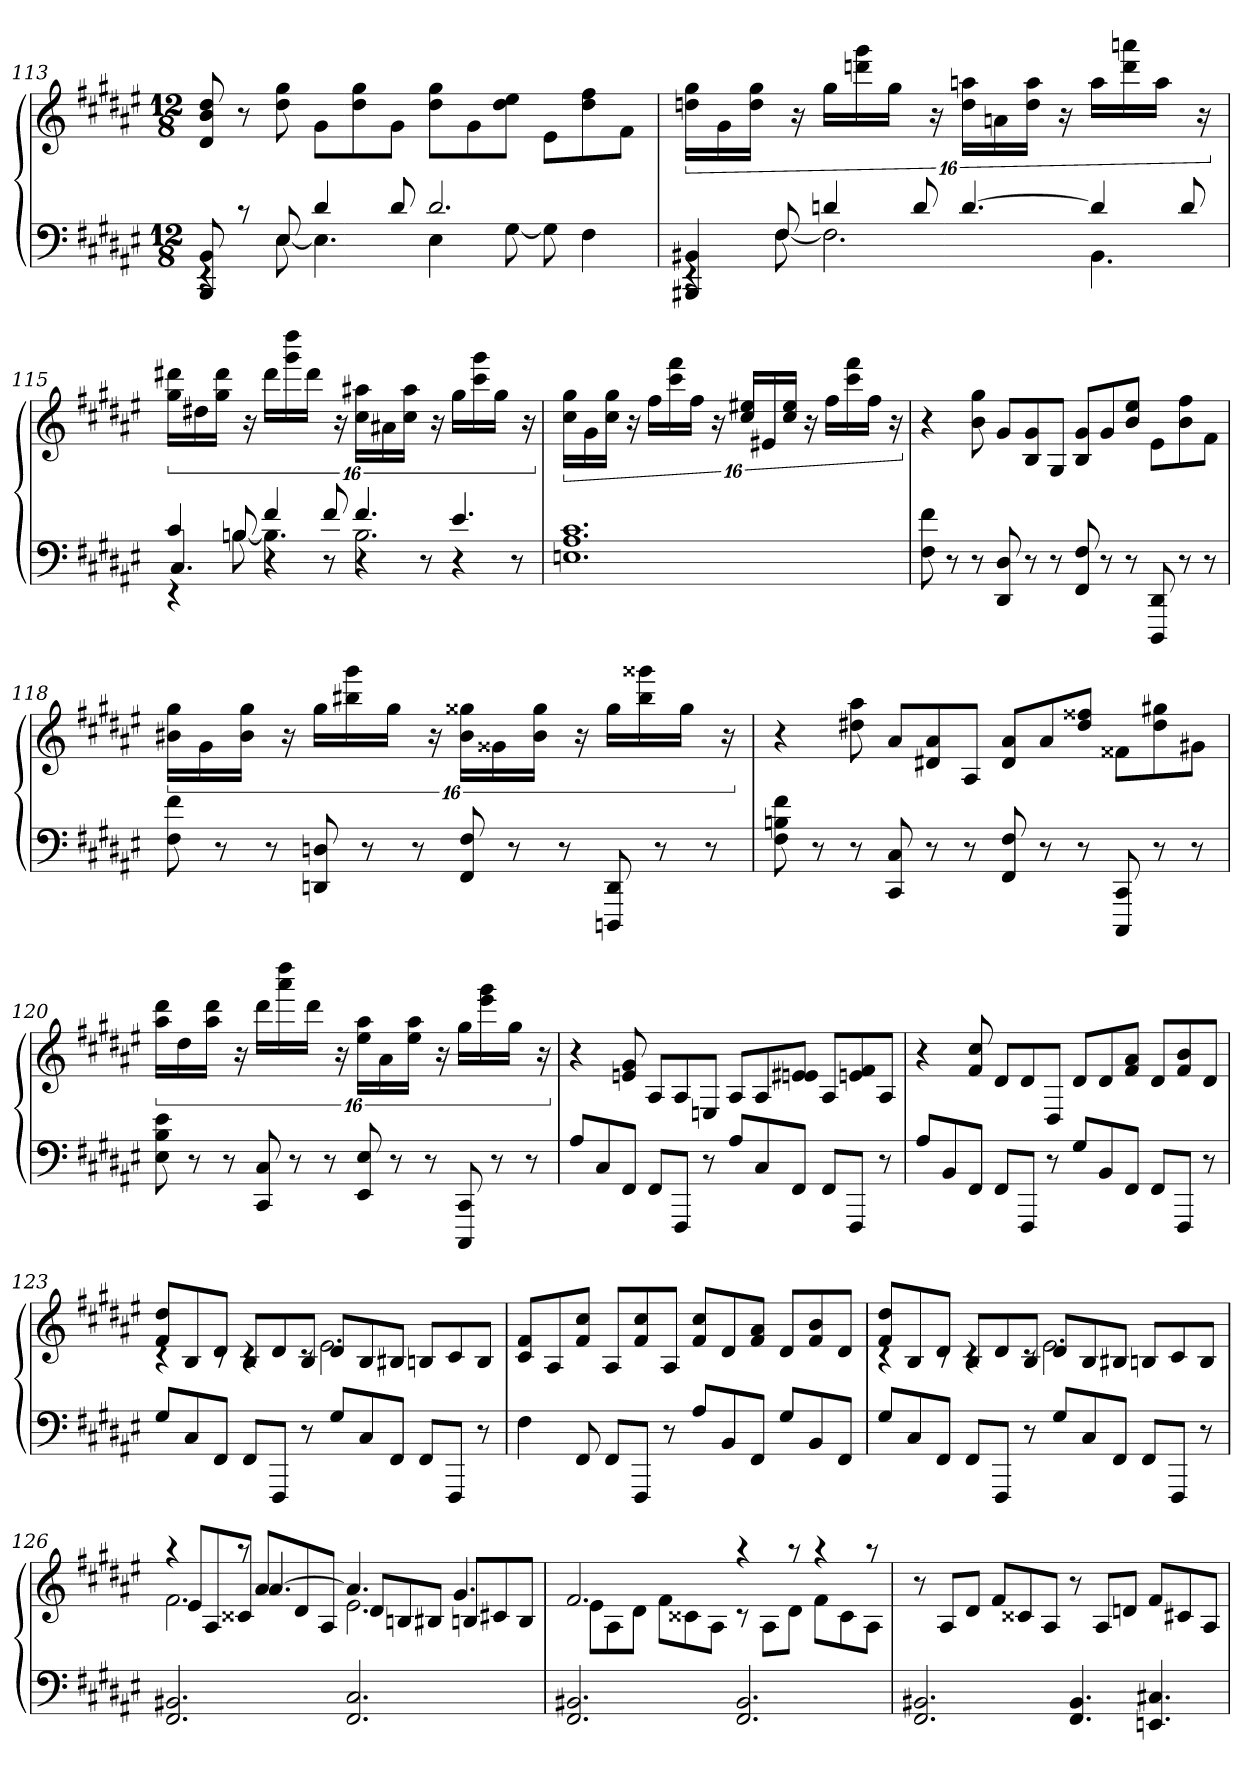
**kern	**kern
*part1	*part1
*staff2	*staff1
*clefF4	*clefG2
*k[f#c#g#d#a#e#]	*k[f#c#g#d#a#e#]
*M12/8	*M12/8
=113	=113
*^	*
8BBB 8BB	4rEE	8d# 8b 8dd#
8rc	.	8r
8E#	[8E#	8dd# 8gg#
4d#	4.E#]	8g#L
.	.	8dd# 8gg#
8d#	.	8g#J
2.d#	4E#	8dd# 8gg#L
.	.	8g#
.	[8G#	8dd# 8ee#J
.	8G#]	8e#L
.	4F#	8dd# 8ff#
.	.	8f#J
=114	=114	=114
4BBB#X 4BB#X	4rEE	32%3ddn 32%3gg#LL
.	.	32%3g#
.	.	32%3dd 32%3gg#JJ
8F#	[8F#	.
.	.	32%3r
4dn	2.F#]	32%3gg#LL
.	.	32%3dddn 32%3ggg#
.	.	32%3gg#JJ
8d	.	.
.	.	32%3r
[4.d	.	32%3dd 32%3aanLL
.	.	32%3an
.	.	32%3dd 32%3aaJJ
.	.	32%3r
4d]	4.BB#	32%3aaLL
.	.	32%3ddd 32%3aaan
.	.	32%3aaJJ
8d	.	.
.	.	32%3r
=115	=115	=115
*	*^	*
4c#	4rEE	4.C#/	32%3gg# 32%3ddd#XLL
.	.	.	32%3dd#X
.	.	.	32%3gg# 32%3ddd#JJ
8Bn	[8B	.	.
.	.	.	32%3r
4f#	4.B]	4r	32%3ddd#LL
.	.	.	32%3ggg# 32%3dddd#
.	.	.	32%3ddd#JJ
8f#	.	8r	.
.	.	.	32%3r
4.f#	2.B	4r	32%3cc# 32%3aa#XLL
.	.	.	32%3a#X
.	.	.	32%3cc# 32%3aa#JJ
.	.	8r	.
.	.	.	32%3r
4.e#	.	4r	32%3gg#LL
.	.	.	32%3ccc# 32%3ggg#
.	.	.	32%3gg#JJ
.	.	8r	.
.	.	.	32%3r
*v	*v	*v	*
=116	=116
1.En 1.A# 1.c#	32%3cc# 32%3gg#LL
.	32%3g#
.	32%3cc# 32%3gg#JJ
.	32%3r
.	32%3ff#LL
.	32%3ccc# 32%3fff#
.	32%3ff#JJ
.	32%3r
.	32%3cc# 32%3ee#XLL
.	32%3e#X
.	32%3cc# 32%3ee#JJ
.	32%3r
.	32%3ff#LL
.	32%3ccc# 32%3fff#
.	32%3ff#JJ
.	32%3r
=117	=117
8F# 8f#	4r
8r	.
8r	8b 8gg#
8DD# 8D#	8g#L
8r	8B 8g#
8r	8G#J
8FF# 8F#	8B 8g#L
8r	8g#
8r	8b 8ee#J
8DDD# 8DD#	8e#L
8r	8b 8ff#
8r	8f#J
=118	=118
8F# 8f#	32%3b#X 32%3gg#LL
.	32%3g#
8r	.
.	32%3b# 32%3gg#JJ
8r	.
.	32%3r
8DDn 8Dn	32%3gg#LL
.	32%3bb#X 32%3ggg#
8r	.
.	32%3gg#JJ
8r	.
.	32%3r
8FF# 8F#	32%3b# 32%3gg##XLL
.	32%3g##X
8r	.
.	32%3b# 32%3gg##JJ
8r	.
.	32%3r
8DDDn 8DD	32%3gg##LL
.	32%3bb# 32%3ggg##X
8r	.
.	32%3gg##JJ
8r	.
.	32%3r
=119	=119
8F# 8Bn 8f#	4r
8r	.
8r	8dd#X 8aa#
8CC# 8C#	8a#L
8r	8d#X 8a#
8r	8A#J
8FF# 8F#	8d# 8a#L
8r	8a#
8r	8dd# 8ff##XJ
8CCC# 8CC#	8f##XL
8r	8dd# 8gg#X
8r	8g#XJ
=120	=120
8E# 8B 8e#	32%3aa# 32%3ddd#LL
.	32%3dd#
8r	.
.	32%3aa# 32%3ddd#JJ
8r	.
.	32%3r
8CC# 8C#	32%3ddd#LL
.	32%3aaa# 32%3dddd#
8r	.
.	32%3ddd#JJ
8r	.
.	32%3r
8EE# 8E#	32%3ee# 32%3aa#LL
.	32%3a#
8r	.
.	32%3ee# 32%3aa#JJ
8r	.
.	32%3r
8CCC# 8CC#	32%3gg#LL
.	32%3eee# 32%3ggg#
8r	.
.	32%3gg#JJ
8r	.
.	32%3r
=121	=121
8A#L	4r
8C#	.
8FF#J	8en 8g#
8FF#L	8A#L
8FFF#J	8A#
8r	8EnJ
8A#L	8A#L
8C#	8A#
8FF#J	8en 8e#XJ
8FF#L	8A#L
8FFF#J	8en 8f#
8r	8A#J
=122	=122
8A#L	4r
8BB	.
8FF#J	8f# 8cc#
8FF#L	8d#L
8FFF#J	8d#
8r	8D#J
8G#L	8d#L
8BB	8d#
8FF#J	8f# 8a#J
8FF#L	8d#L
8FFF#J	8f# 8b
8r	8d#J
=123	=123
*	*^
8G#L	8f# 8dd#L	4rc
8C#	8B	.
8FF#J	8d#J	8rc
8FF#L	8BL	4rc
8FFF#J	8d#	.
8r	8BJ	8rc
8G#L	8d#L	2.e#
8C#	8B	.
8FF#J	8B#XJ	.
8FF#L	8BnL	.
8FFF#J	8c#	.
8r	8BJ	.
*	*v	*v
=124	=124
4F#	8c# 8f#L
.	8A#
8FF#	8f# 8cc#J
8FF#L	8A#L
8FFF#J	8f# 8cc#
8r	8A#J
8A#L	8f# 8cc#L
8BB	8d#
8FF#J	8f# 8a#J
8G#L	8d#L
8BB	8f# 8b
8FF#J	8d#J
=125	=125
*	*^
8G#L	8f# 8dd#L	4rc
8C#	8B	.
8FF#J	8d#J	8rc
8FF#L	8BL	4rc
8FFF#J	8d#	.
8r	8BJ	8rc
8G#L	8d#L	2.e#
8C#	8B	.
8FF#J	8B#XJ	.
8FF#L	8BnL	.
8FFF#J	8c#	.
8r	8BJ	.
=126	=126	=126
*	*	*^
2.FF# 2.BB#X	4raa	2.f#	8e#/L
.	.	.	8A#/
.	8raa	.	8c##X/J
.	[4.a#	.	8a#/L
.	.	.	8d#/
.	.	.	8A#/J
2.FF# 2.C#	4.a#]	2.e#	8d#/L
.	.	.	8Bn/
.	.	.	8B#X/J
.	4.g#	.	8Bn/L
.	.	.	8c#X/
.	.	.	8B/J
*	*	*v	*v
=127	=127	=127
2.FF# 2.BB#X	2.f#	8e#L
.	.	8A#
.	.	8d#J
.	.	8f#L
.	.	8c##X
.	.	8A#J
2.FF# 2.BB#	4raa	8rc
.	.	8A#L
.	8raa	8d#J
.	4raa	8f#L
.	.	8c##
.	8raa	8A#J
*	*v	*v
=128	=128
2.FF# 2.BB#X	8r
.	8A#L
.	8d#J
.	8f#L
.	8c##X
.	8A#J
4.FF# 4.BB#	8r
.	8A#L
.	8dnJ
4.EEn 4.C#X	8f#L
.	8c#X
.	8A#J
=	=
*-	*-
